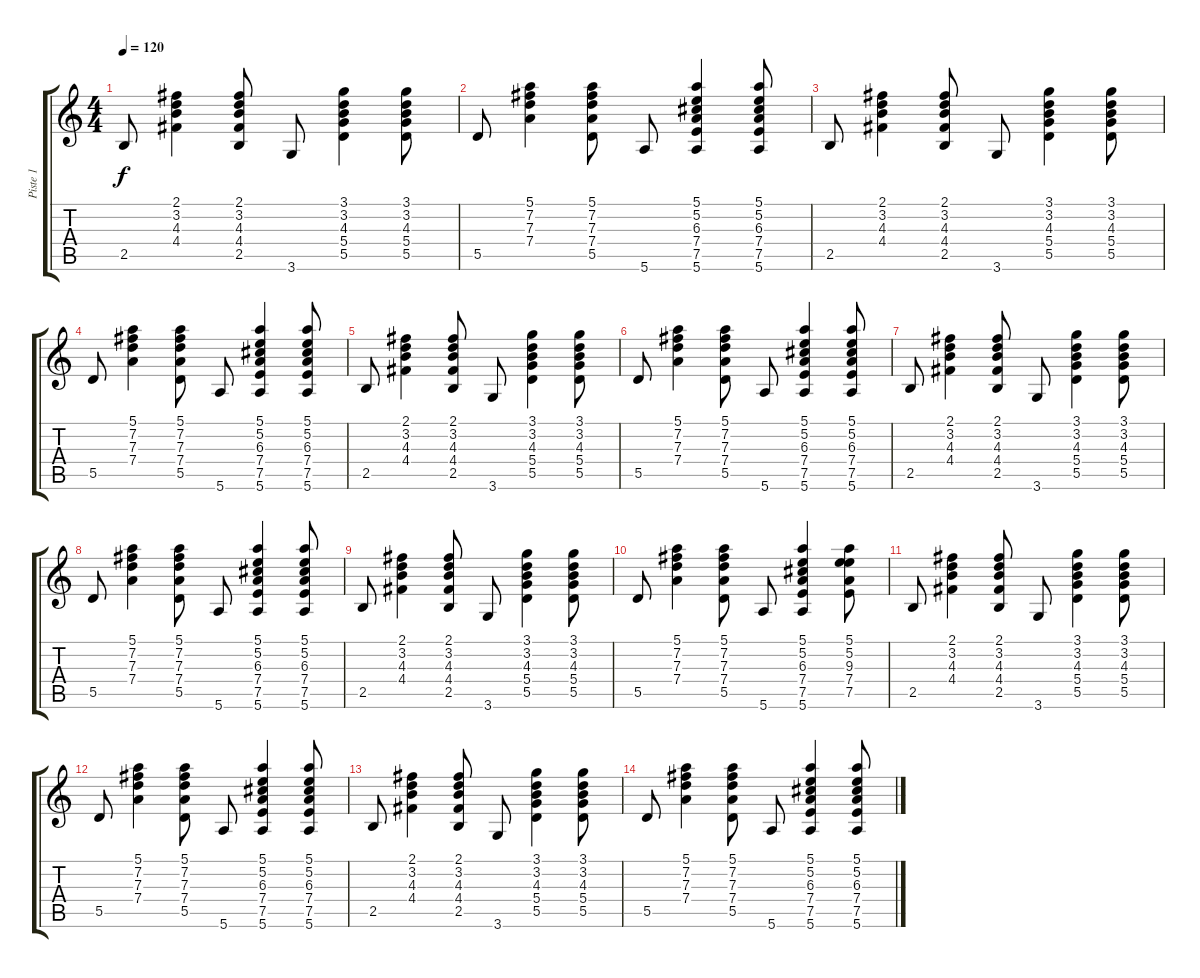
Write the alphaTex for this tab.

\track ("Piste 1" "Piste 1") {instrument electricguitarmuted}
\staff {score tabs}
\tuning (E4 B3 G3 D3 A2 E2) {hide}
\ts (4 4)
\tempo 120
\clef g2
\ks c
2.5.8{dy f instrument acousticguitarnylon} (2.1 3.2 4.3 4.4).4 (2.1 3.2 4.3 4.4 2.5).8 3.6.8 (3.1 3.2 4.3 5.4 5.5).4 (3.1 3.2 4.3 5.4 5.5).8 |
5.5.8 (5.1 7.2 7.3 7.4).4 (5.1 7.2 7.3 7.4 5.5).8 5.6.8 (5.1 5.2 6.3 7.4 7.5 5.6).4 (5.1 5.2 6.3 7.4 7.5 5.6).8 |
2.5.8{instrument acousticguitarnylon} (2.1 3.2 4.3 4.4).4 (2.1 3.2 4.3 4.4 2.5).8 3.6.8 (3.1 3.2 4.3 5.4 5.5).4 (3.1 3.2 4.3 5.4 5.5).8 |
5.5.8 (5.1 7.2 7.3 7.4).4 (5.1 7.2 7.3 7.4 5.5).8 5.6.8 (5.1 5.2 6.3 7.4 7.5 5.6).4 (5.1 5.2 6.3 7.4 7.5 5.6).8 |
2.5.8{instrument acousticguitarnylon} (2.1 3.2 4.3 4.4).4 (2.1 3.2 4.3 4.4 2.5).8 3.6.8 (3.1 3.2 4.3 5.4 5.5).4 (3.1 3.2 4.3 5.4 5.5).8 |
5.5.8 (5.1 7.2 7.3 7.4).4 (5.1 7.2 7.3 7.4 5.5).8 5.6.8 (5.1 5.2 6.3 7.4 7.5 5.6).4 (5.1 5.2 6.3 7.4 7.5 5.6).8 |
2.5.8{instrument acousticguitarnylon} (2.1 3.2 4.3 4.4).4 (2.1 3.2 4.3 4.4 2.5).8 3.6.8 (3.1 3.2 4.3 5.4 5.5).4 (3.1 3.2 4.3 5.4 5.5).8 |
5.5.8 (5.1 7.2 7.3 7.4).4 (5.1 7.2 7.3 7.4 5.5).8 5.6.8 (5.1 5.2 6.3 7.4 7.5 5.6).4 (5.1 5.2 6.3 7.4 7.5 5.6).8 |
2.5.8{instrument acousticguitarnylon} (2.1 3.2 4.3 4.4).4 (2.1 3.2 4.3 4.4 2.5).8 3.6.8 (3.1 3.2 4.3 5.4 5.5).4 (3.1 3.2 4.3 5.4 5.5).8 |
5.5.8 (5.1 7.2 7.3 7.4).4 (5.1 7.2 7.3 7.4 5.5).8 5.6.8 (5.1 5.2 6.3 7.4 7.5 5.6).4 (5.1 5.2 9.3 7.4 7.5).8 |
2.5.8{instrument acousticguitarnylon} (2.1 3.2 4.3 4.4).4 (2.1 3.2 4.3 4.4 2.5).8 3.6.8 (3.1 3.2 4.3 5.4 5.5).4 (3.1 3.2 4.3 5.4 5.5).8 |
5.5.8 (5.1 7.2 7.3 7.4).4 (5.1 7.2 7.3 7.4 5.5).8 5.6.8 (5.1 5.2 6.3 7.4 7.5 5.6).4 (5.1 5.2 6.3 7.4 7.5 5.6).8 |
2.5.8{instrument acousticguitarnylon} (2.1 3.2 4.3 4.4).4 (2.1 3.2 4.3 4.4 2.5).8 3.6.8 (3.1 3.2 4.3 5.4 5.5).4 (3.1 3.2 4.3 5.4 5.5).8 |
5.5.8 (5.1 7.2 7.3 7.4).4 (5.1 7.2 7.3 7.4 5.5).8 5.6.8 (5.1 5.2 6.3 7.4 7.5 5.6).4 (5.1 5.2 6.3 7.4 7.5 5.6).8
